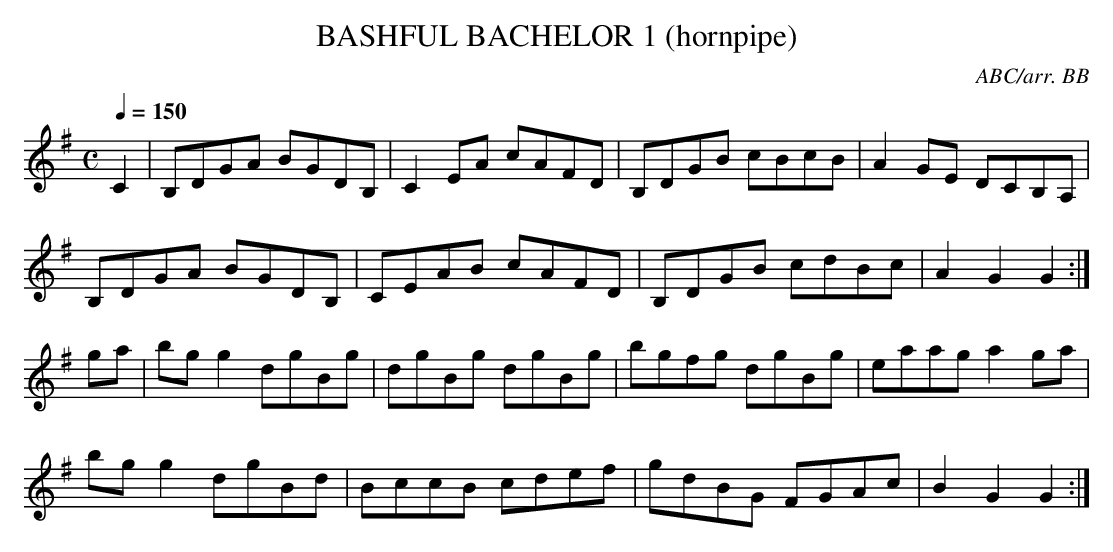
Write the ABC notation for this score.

X:1
T:BASHFUL BACHELOR 1 (hornpipe)
C:ABC/arr. BB
L:1/8
Q:1/4=150
M:C
K:G
C2|B,DGA BGDB,|C2EA cAFD|B,DGB cBcB|A2GE DCB,A,|
B,DGA BGDB,|CEAB cAFD|B,DGB cdBc|A2G2 G2:|
ga|bgg2 dgBg|dgBg dgBg|bgfg dgBg|eaag a2ga|
bgg2 dgBd|BccB cdef|gdBG FGAc|B2G2 G2:|
